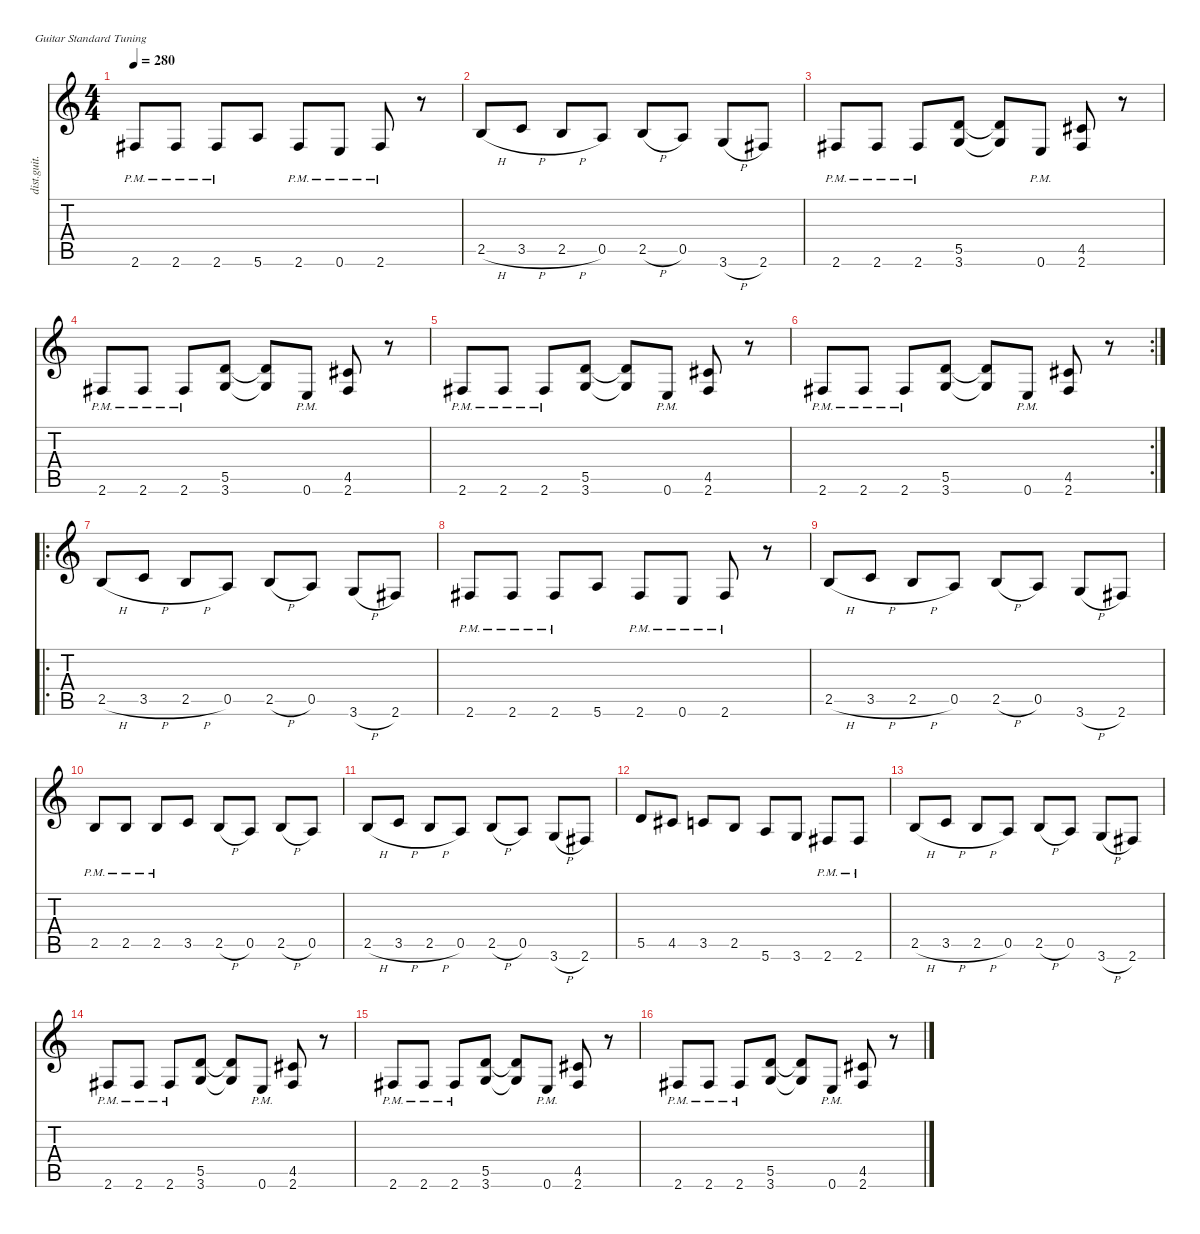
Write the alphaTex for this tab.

\defaultSystemsLayout 4
\hideDynamics
\bracketExtendMode nobrackets
\otherSystemsTrackNameOrientation horizontal
\track ("Marty Friedman" "dist.guit.") {instrument distortionguitar}
\staff {score tabs}
\tuning (E4 B3 G3 D3 A2 E2)
\ts (4 4)
\tempo 280
\clef g2
\ks c
2.6{pm acc #}.8{dy f beam Up} 2.6{pm acc #}.8{beam Up} 2.6{pm acc #}.8{beam Up} 5.6.8{beam Up} 2.6{pm acc #}.8{beam Up} 0.6{pm}.8{beam Up} 2.6{pm acc #}.8{beam Up} r.8{beam Up} |
2.5{h}.8{beam Up} 3.5{h}.8{beam Up} 2.5{h}.8{beam Up} 0.5.8{beam Up} 2.5{h}.8{beam Up} 0.5.8{beam Up} 3.6{h}.8{beam Up} 2.6{acc #}.8{beam Up} |
2.6{pm acc #}.8{beam Up} 2.6{pm acc #}.8{beam Up} 2.6{pm acc #}.8{beam Up} (5.5 3.6).8{beam Up} (5.5{t} 3.6{t}).8{beam Up} 0.6{pm}.8{beam Up} (4.5{acc #} 2.6{acc #}).8{beam Up} r.8{beam Up} |
2.6{pm acc #}.8{beam Up} 2.6{pm acc #}.8{beam Up} 2.6{pm acc #}.8{beam Up} (5.5 3.6).8{beam Up} (5.5{t} 3.6{t}).8{beam Up} 0.6{pm}.8{beam Up} (4.5{acc #} 2.6{acc #}).8{beam Up} r.8{beam Up} |
2.6{pm acc #}.8{beam Up} 2.6{pm acc #}.8{beam Up} 2.6{pm acc #}.8{beam Up} (5.5 3.6).8{beam Up} (5.5{t} 3.6{t}).8{beam Up} 0.6{pm}.8{beam Up} (4.5{acc #} 2.6{acc #}).8{beam Up} r.8{beam Up} |
\rc 2
2.6{pm acc #}.8{beam Up} 2.6{pm acc #}.8{beam Up} 2.6{pm acc #}.8{beam Up} (5.5 3.6).8{beam Up} (5.5{t} 3.6{t}).8{beam Up} 0.6{pm}.8{beam Up} (4.5{acc #} 2.6{acc #}).8{beam Up} r.8{beam Up} |
\ro
2.5{h}.8{beam Up} 3.5{h}.8{beam Up} 2.5{h}.8{beam Up} 0.5.8{beam Up} 2.5{h}.8{beam Up} 0.5.8{beam Up} 3.6{h}.8{beam Up} 2.6{acc #}.8{beam Up} |
2.6{pm acc #}.8{beam Up} 2.6{pm acc #}.8{beam Up} 2.6{pm acc #}.8{beam Up} 5.6.8{beam Up} 2.6{pm acc #}.8{beam Up} 0.6{pm}.8{beam Up} 2.6{pm acc #}.8{beam Up} r.8{beam Up} |
2.5{h}.8{beam Up} 3.5{h}.8{beam Up} 2.5{h}.8{beam Up} 0.5.8{beam Up} 2.5{h}.8{beam Up} 0.5.8{beam Up} 3.6{h}.8{beam Up} 2.6{acc #}.8{beam Up} |
2.5{pm}.8{beam Up} 2.5{pm}.8{beam Up} 2.5{pm}.8{beam Up} 3.5.8{beam Up} 2.5{h}.8{beam Up} 0.5.8{beam Up} 2.5{h}.8{beam Up} 0.5.8{beam Up} |
2.5{h}.8{beam Up} 3.5{h}.8{beam Up} 2.5{h}.8{beam Up} 0.5.8{beam Up} 2.5{h}.8{beam Up} 0.5.8{beam Up} 3.6{h}.8{beam Up} 2.6{acc #}.8{beam Up} |
5.5.8{beam Up} 4.5{acc #}.8{beam Up} 3.5.8{beam Up} 2.5.8{beam Up} 5.6.8{beam Up} 3.6.8{beam Up} 2.6{pm acc #}.8{beam Up} 2.6{pm acc #}.8{beam Up} |
2.5{h}.8{beam Up} 3.5{h}.8{beam Up} 2.5{h}.8{beam Up} 0.5.8{beam Up} 2.5{h}.8{beam Up} 0.5.8{beam Up} 3.6{h}.8{beam Up} 2.6{acc #}.8{beam Up} |
2.6{pm acc #}.8{beam Up} 2.6{pm acc #}.8{beam Up} 2.6{pm acc #}.8{beam Up} (5.5 3.6).8{beam Up} (5.5{t} 3.6{t}).8{beam Up} 0.6{pm}.8{beam Up} (4.5{acc #} 2.6{acc #}).8{beam Up} r.8{beam Up} |
2.6{pm acc #}.8{beam Up} 2.6{pm acc #}.8{beam Up} 2.6{pm acc #}.8{beam Up} (5.5 3.6).8{beam Up} (5.5{t} 3.6{t}).8{beam Up} 0.6{pm}.8{beam Up} (4.5{acc #} 2.6{acc #}).8{beam Up} r.8{beam Up} |
2.6{pm acc #}.8{beam Up} 2.6{pm acc #}.8{beam Up} 2.6{pm acc #}.8{beam Up} (5.5 3.6).8{beam Up} (5.5{t} 3.6{t}).8{beam Up} 0.6{pm}.8{beam Up} (4.5{acc #} 2.6{acc #}).8{beam Up} r.8{beam Up}
